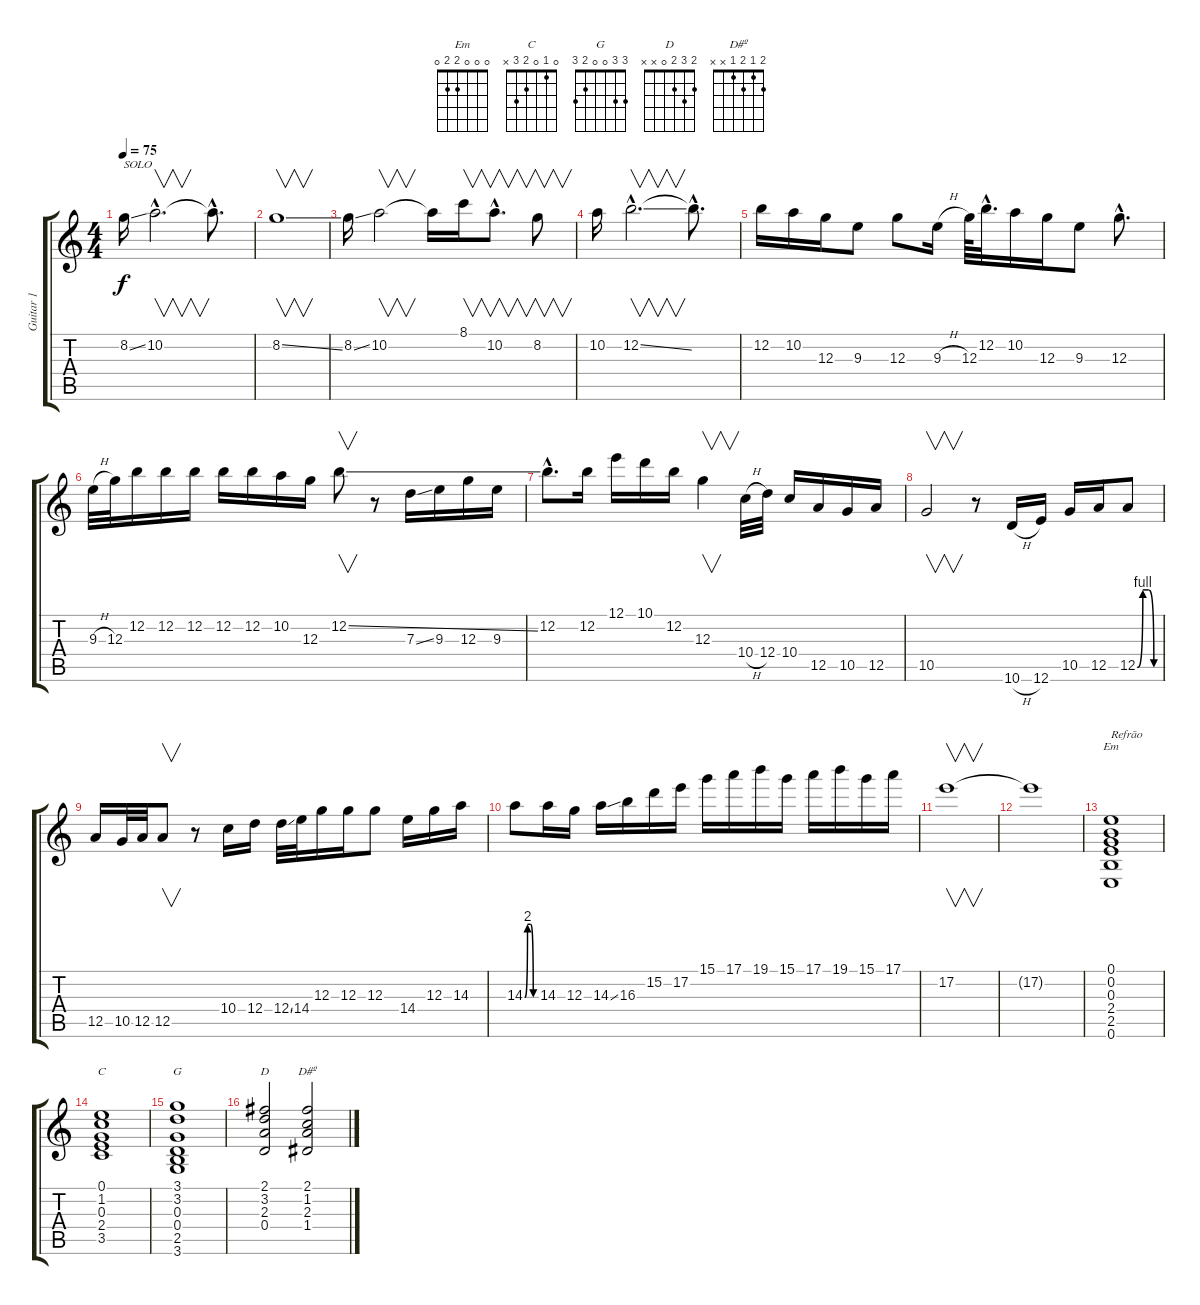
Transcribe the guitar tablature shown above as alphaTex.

\track ("Guitar 1" "Guitar 1") {instrument overdrivenguitar}
\staff {score tabs}
\tuning (E4 B3 G3 D3 A2 E2) {hide}
\chord ("Em" 0 0 0 2 2 0)
\chord ("C" 0 1 0 2 3 x)
\chord ("G" 3 3 0 0 2 3)
\chord ("D" 2 3 2 0 x x)
\chord ("D#º" 2 1 2 1 x x)
\ts (4 4)
\tempo 75
\clef g2
\ks c
8.2{ss}.16{txt "SOLO" dy f} 10.2{hac}.2{v d} 10.2{hac t}.8{d} |
8.2{ss}.1{v} |
8.2{ss}.16 10.2.2{v} 10.2{t}.16 8.1.16{v} 10.2{hac}.8{v d} 8.2.8{v} |
10.2.16 12.2{ss hac}.2{v d} 12.2{hac t}.8{d} |
12.2.16 10.2.16 12.3.16 9.3.8 12.3.8 9.3{h}.16 12.3.64 12.2{hac}.32{d} 10.2.16 12.3.16 9.3.8 12.3{hac}.8{d} |
9.3{h}.32 12.3.32 12.2.16 12.2.16 12.2.16 12.2.16 12.2.16 10.2.16 12.3.16 12.2{ss}.8{v} r.8 7.3{ss}.16 9.3.16 12.3.16 9.3.16 |
12.2{hac}.8{d} 12.2.16 12.1.16 10.1.16 12.2.16 12.3.4{v} 10.4{h}.32 12.4.32 10.4.16 12.5.16 10.5.16 12.5.16 |
10.5.2{v} r.8 10.6{h}.16 12.6.16 10.5.16 12.5.16 12.5{be (custom 0 0 15 4 30 4 45 0 60 0)}.8 |
12.5.16 10.5.32 12.5.32 12.5.8{v} r.8 10.4.16 12.4.16 12.4{ss}.32 14.4.32 12.3.16 12.3.16 12.3.8 14.4.16 12.3.16 14.3.16 |
14.3{be (custom 0 0 15 8 30 8 45 0 60 0)}.8 14.3.16 12.3.16 14.3{ss}.16 16.3.16 15.2.16 17.2.16 15.1.16 17.1.16 19.1.16 15.1.16 17.1.16 19.1.16 15.1.16 17.1.16 |
17.2.1{v} |
17.2{t}.1 |
(0.1 0.2 0.3 2.4 2.5 0.6).1{ch "Em" txt "Refrão"} |
(0.1 1.2 0.3 2.4 3.5).1{ch "C"} |
(3.1 3.2 0.3 0.4 2.5 3.6).1{ch "G"} |
(2.1 3.2 2.3 0.4).2{ch "D"} (2.1 1.2 2.3 1.4).2{ch "D#º"}
